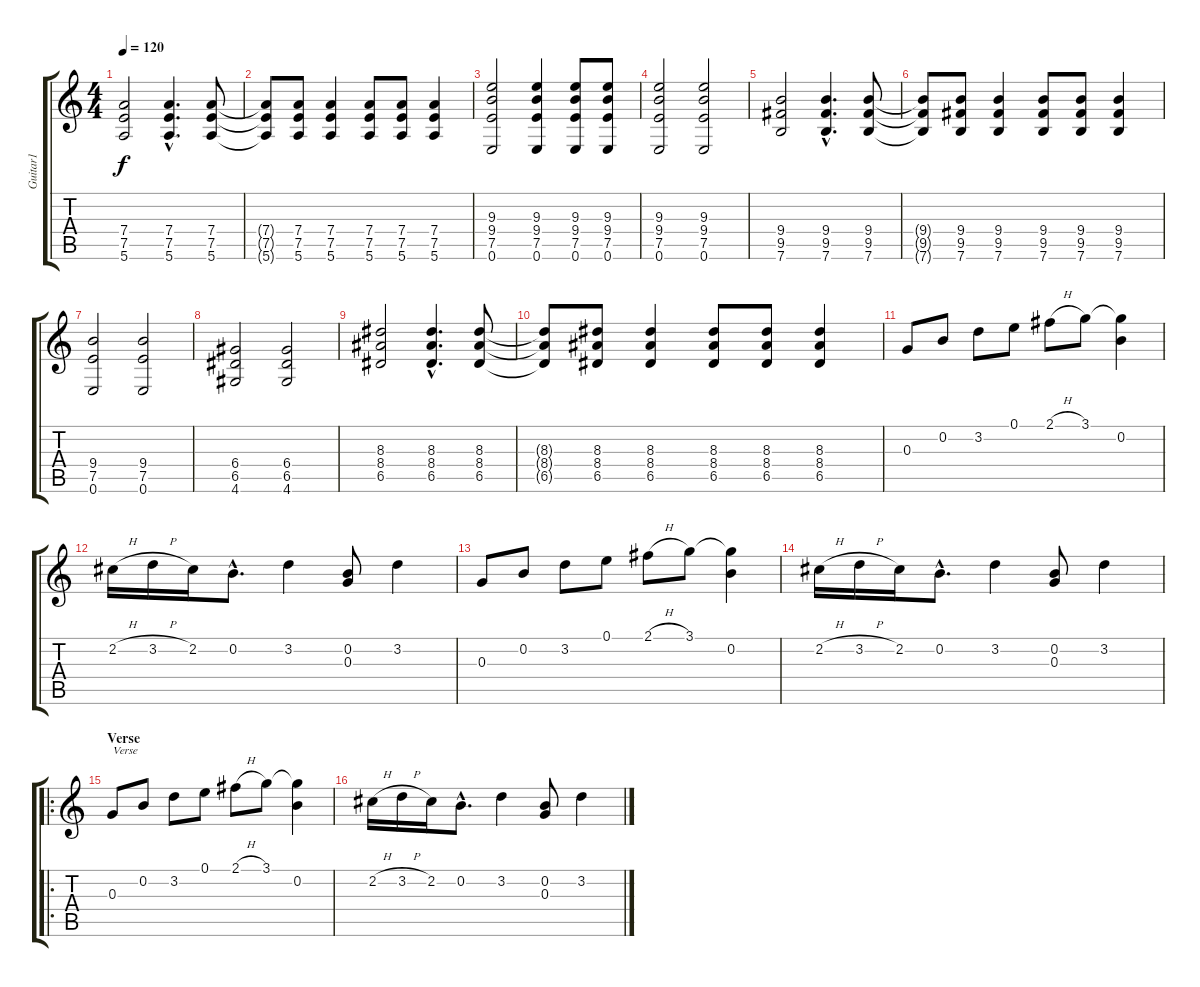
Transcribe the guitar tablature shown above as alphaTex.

\track ("Guitar1" "Guitar1") {instrument acousticguitarsteel}
\staff {score tabs}
\tuning (E4 B3 G3 D3 A2 E2) {hide}
\ts (4 4)
\tempo 120
\clef g2
\ks c
(7.4 7.5 5.6).2{dy f} (7.4{hac} 7.5{hac} 5.6{hac}).4{d} (7.4 7.5 5.6).8 |
(7.4{t} 7.5{t} 5.6{t}).8 (7.4 7.5 5.6).8 (7.4 7.5 5.6).4 (7.4 7.5 5.6).8 (7.4 7.5 5.6).8 (7.4 7.5 5.6).4 |
(9.3 9.4 7.5 0.6).2 (9.3 9.4 7.5 0.6).4 (9.3 9.4 7.5 0.6).8 (9.3 9.4 7.5 0.6).8 |
(9.3 9.4 7.5 0.6).2 (9.3 9.4 7.5 0.6).2 |
(9.4 9.5 7.6).2 (9.4{hac} 9.5{hac} 7.6{hac}).4{d} (9.4 9.5 7.6).8 |
(9.4{t} 9.5{t} 7.6{t}).8 (9.4 9.5 7.6).8 (9.4 9.5 7.6).4 (9.4 9.5 7.6).8 (9.4 9.5 7.6).8 (9.4 9.5 7.6).4 |
(9.4 7.5 0.6).2 (9.4 7.5 0.6).2 |
(6.4 6.5 4.6).2 (6.4 6.5 4.6).2 |
(8.3 8.4 6.5).2 (8.3{hac} 8.4{hac} 6.5{hac}).4{d} (8.3 8.4 6.5).8 |
(8.3{t} 8.4{t} 6.5{t}).8 (8.3 8.4 6.5).8 (8.3 8.4 6.5).4 (8.3 8.4 6.5).8 (8.3 8.4 6.5).8 (8.3 8.4 6.5).4 |
0.3.8 0.2.8 3.2.8 0.1.8 2.1{h}.8 3.1.8 (3.1{t} 0.2).4 |
2.2{h}.16 3.2{h}.16 2.2.16 0.2{hac}.8{d} 3.2.4 (0.2 0.3).8 3.2.4 |
0.3.8 0.2.8 3.2.8 0.1.8 2.1{h}.8 3.1.8 (3.1{t} 0.2).4 |
2.2{h}.16 3.2{h}.16 2.2.16 0.2{hac}.8{d} 3.2.4 (0.2 0.3).8 3.2.4 |
\ro
\section ("" "Verse")
0.3.8{txt "Verse"} 0.2.8 3.2.8 0.1.8 2.1{h}.8 3.1.8 (3.1{t} 0.2).4 |
2.2{h}.16 3.2{h}.16 2.2.16 0.2{hac}.8{d} 3.2.4 (0.2 0.3).8 3.2.4
